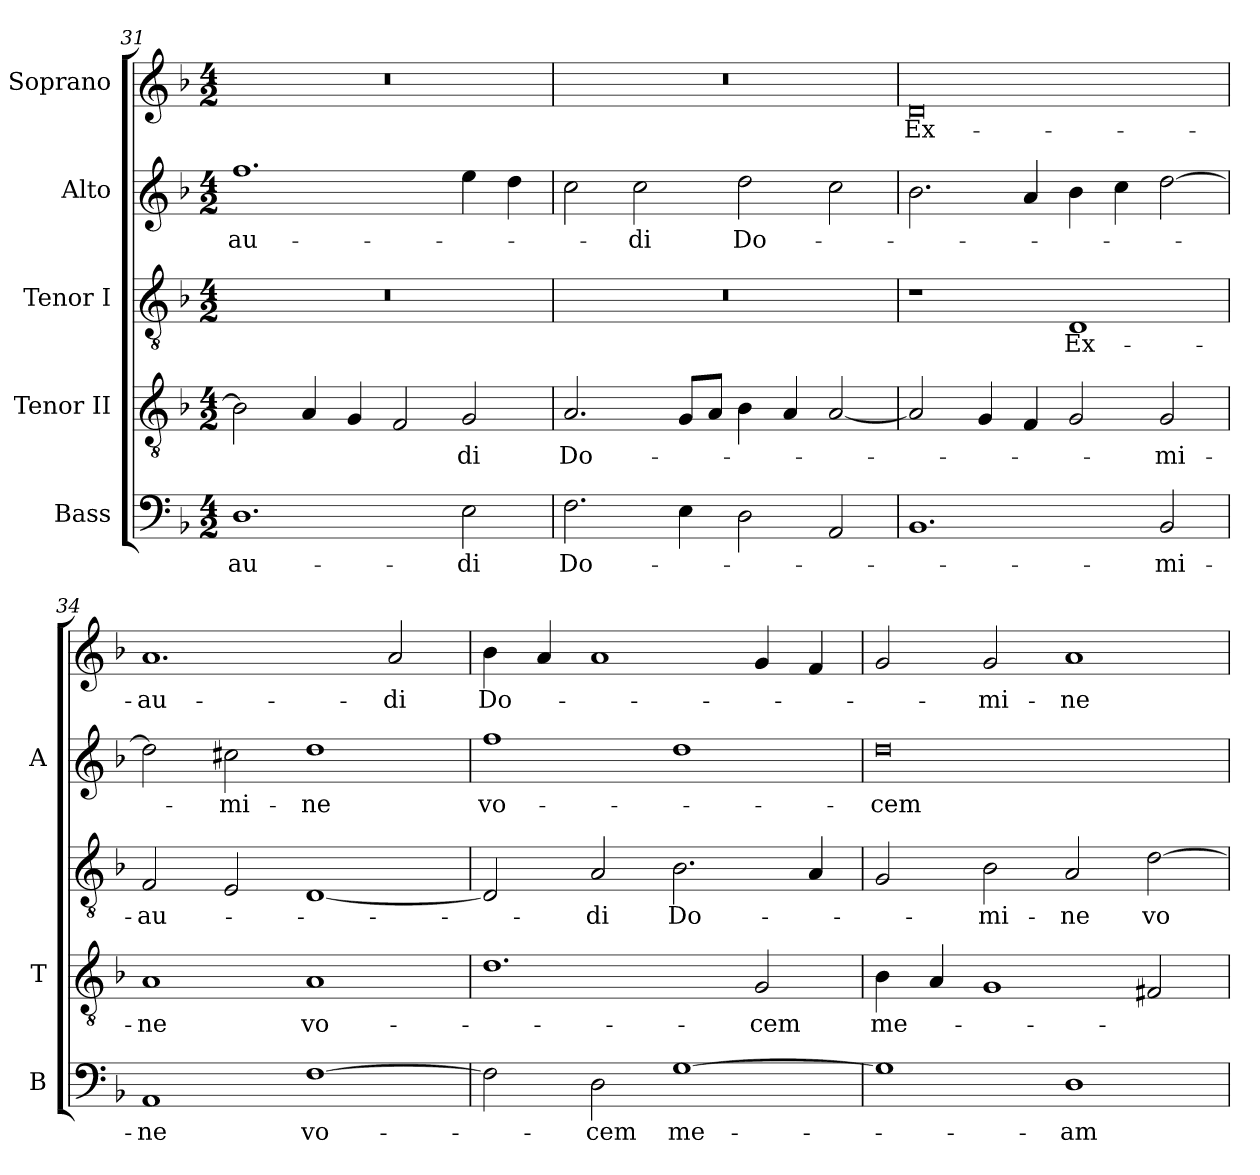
**kern	**text	**kern	**text	**kern	**text	**kern	**text	**kern	**text
*part5	*part5	*part4	*part4	*part3	*part3	*part2	*part2	*part1	*part1
*staff5	*staff5	*staff4	*staff4	*staff3	*staff3	*staff2	*staff2	*staff1	*staff1
*I"Bass	*	*I"Tenor II	*	*I"Tenor I	*	*I"Alto	*	*I"Soprano	*
*I'B	*	*I'T	*	*	*	*I'A	*	*	*
*clefF4	*	*clefGv2	*	*clefGv2	*	*clefG2	*	*clefG2	*
*k[b-]	*	*k[b-]	*	*k[b-]	*	*k[b-]	*	*k[b-]	*
*F:	*	*F:	*	*F:	*	*F:	*	*F:	*
*M4/2	*	*M4/2	*	*M4/2	*	*M4/2	*	*M4/2	*
=31	=31	=31	=31	=31	=31	=31	=31	=31	=31
!	!LO:LY:b:color=#000000	!	!	!LO:N:vis=1	!	!	!	!	!
!	!	!	!	!	!	!	!LO:LY:b:color=#000000	!LO:N:vis=1	!
1.Di	-au-	2B-i\]	.	0r	.	1.ffi	-au-	0r	.
.	.	4Ai/	.	.	.	.	.	.	.
.	.	4Gi/	.	.	.	.	.	.	.
.	.	2Fi/	.	.	.	.	.	.	.
!	!LO:LY:b:color=#000000	!	!	!	!	!	!	!	!
!	!	!	!LO:LY:b:color=#000000	!	!	!	!	!	!
2Ei\	-di	2Gi/	-di	.	.	4eei\	.	.	.
.	.	.	.	.	.	4ddi\	.	.	.
=32	=32	=32	=32	=32	=32	=32	=32	=32	=32
!	!LO:LY:b:color=#000000	!	!	!	!	!	!	!	!
!	!	!	!LO:LY:b:color=#000000	!LO:N:vis=1	!	!	!	!LO:N:vis=1	!
2.Fi\	Do-	2.Ai/	Do-	0r	.	2cci\	.	0r	.
!	!	!	!	!	!	!	!LO:LY:b:color=#000000	!	!
.	.	.	.	.	.	2cci\	-di	.	.
4Ei\	.	8Gi/L	.	.	.	.	.	.	.
.	.	8Ai/J	.	.	.	.	.	.	.
!	!	!	!	!	!	!	!LO:LY:b:color=#000000	!	!
2Di\	.	4B-i\	.	.	.	2ddi\	Do-	.	.
.	.	4Ai/	.	.	.	.	.	.	.
2AAi/	.	[<2Ai/	.	.	.	2cci\	.	.	.
=33	=33	=33	=33	=33	=33	=33	=33	=33	=33
!	!	!	!	!	!	!	!	!	!LO:LY:b:color=#000000
1.BB-i	.	2Ai/]	.	1r	.	2.b-i\	.	0di	Ex-
.	.	4Gi/	.	.	.	.	.	.	.
.	.	4Fi/	.	.	.	4ai/	.	.	.
!	!	!	!	!	!LO:LY:b:color=#000000	!	!	!	!
.	.	2Gi/	.	1Di	Ex-	4b-i\	.	.	.
.	.	.	.	.	.	4cci\	.	.	.
!	!LO:LY:b:color=#000000	!	!	!	!	!	!	!	!
!	!	!	!LO:LY:b:color=#000000	!	!	!	!	!	!
2BB-i/	-mi-	2Gi/	-mi-	.	.	[>2ddi\	.	.	.
=34	=34	=34	=34	=34	=34	=34	=34	=34	=34
!	!LO:LY:b:color=#000000	!	!	!	!	!	!	!	!
!	!	!	!LO:LY:b:color=#000000	!	!	!	!	!	!
!	!	!	!	!	!LO:LY:b:color=#000000	!	!	!	!
!	!	!	!	!	!	!	!	!	!LO:LY:b:color=#000000
1AAi	-ne	1Ai	-ne	2Fi/	-au-	2ddi\]	.	1.ai	-au-
!	!	!	!	!	!	!	!LO:LY:b:color=#000000	!	!
.	.	.	.	2Ei/	.	2cc#Xi\	-mi-	.	.
!	!LO:LY:b:color=#000000	!	!	!	!	!	!	!	!
!	!	!	!LO:LY:b:color=#000000	!	!	!	!	!	!
!	!	!	!	!	!	!	!LO:LY:b:color=#000000	!	!
[>1Fi	vo-	1Ai	vo-	[<1Di	.	1ddi	-ne	.	.
!	!	!	!	!	!	!	!	!	!LO:LY:b:color=#000000
.	.	.	.	.	.	.	.	2ai/	-di
!!LO:LB:g=z
=35	=35	=35	=35	=35	=35	=35	=35	=35	=35
!	!	!	!	!	!	!	!LO:LY:b:color=#000000	!	!
!	!	!	!	!	!	!	!	!	!LO:LY:b:color=#000000
2Fi\]	.	1.di	.	2Di/]	.	1ffi	vo-	4b-i\	Do-
.	.	.	.	.	.	.	.	4ai/	.
!	!LO:LY:b:color=#000000	!	!	!	!	!	!	!	!
!	!	!	!	!	!LO:LY:b:color=#000000	!	!	!	!
2Di\	-cem	.	.	2Ai/	-di	.	.	1ai	.
!	!LO:LY:b:color=#000000	!	!	!	!	!	!	!	!
!	!	!	!	!	!LO:LY:b:color=#000000	!	!	!	!
[>1Gi	me-	.	.	2.B-i\	Do-	1ddi	.	.	.
!	!	!	!LO:LY:b:color=#000000	!	!	!	!	!	!
.	.	2Gi/	-cem	.	.	.	.	4gi/	.
.	.	.	.	4Ai/	.	.	.	4fi/	.
=36	=36	=36	=36	=36	=36	=36	=36	=36	=36
!	!	!	!LO:LY:b:color=#000000	!	!	!	!	!	!
!	!	!	!	!	!	!	!LO:LY:b:color=#000000	!	!
1Gi]	.	4B-i\	me-	2Gi/	.	0ddi	-cem	2gi/	.
.	.	4Ai/	.	.	.	.	.	.	.
!	!	!	!	!	!LO:LY:b:color=#000000	!	!	!	!
!	!	!	!	!	!	!	!	!	!LO:LY:b:color=#000000
.	.	1Gi	.	2B-i\	-mi-	.	.	2gi/	-mi-
!	!LO:LY:b:color=#000000	!	!	!	!	!	!	!	!
!	!	!	!	!	!LO:LY:b:color=#000000	!	!	!	!
!	!	!	!	!	!	!	!	!	!LO:LY:b:color=#000000
1Di	-am	.	.	2Ai/	-ne	.	.	1ai	-ne
!	!	!	!	!	!LO:LY:b:color=#000000	!	!	!	!
.	.	2F#Xi/	.	[>2di\	vo-	.	.	.	.
=	=	=	=	=	=	=	=	=	=
*-	*-	*-	*-	*-	*-	*-	*-	*-	*-
